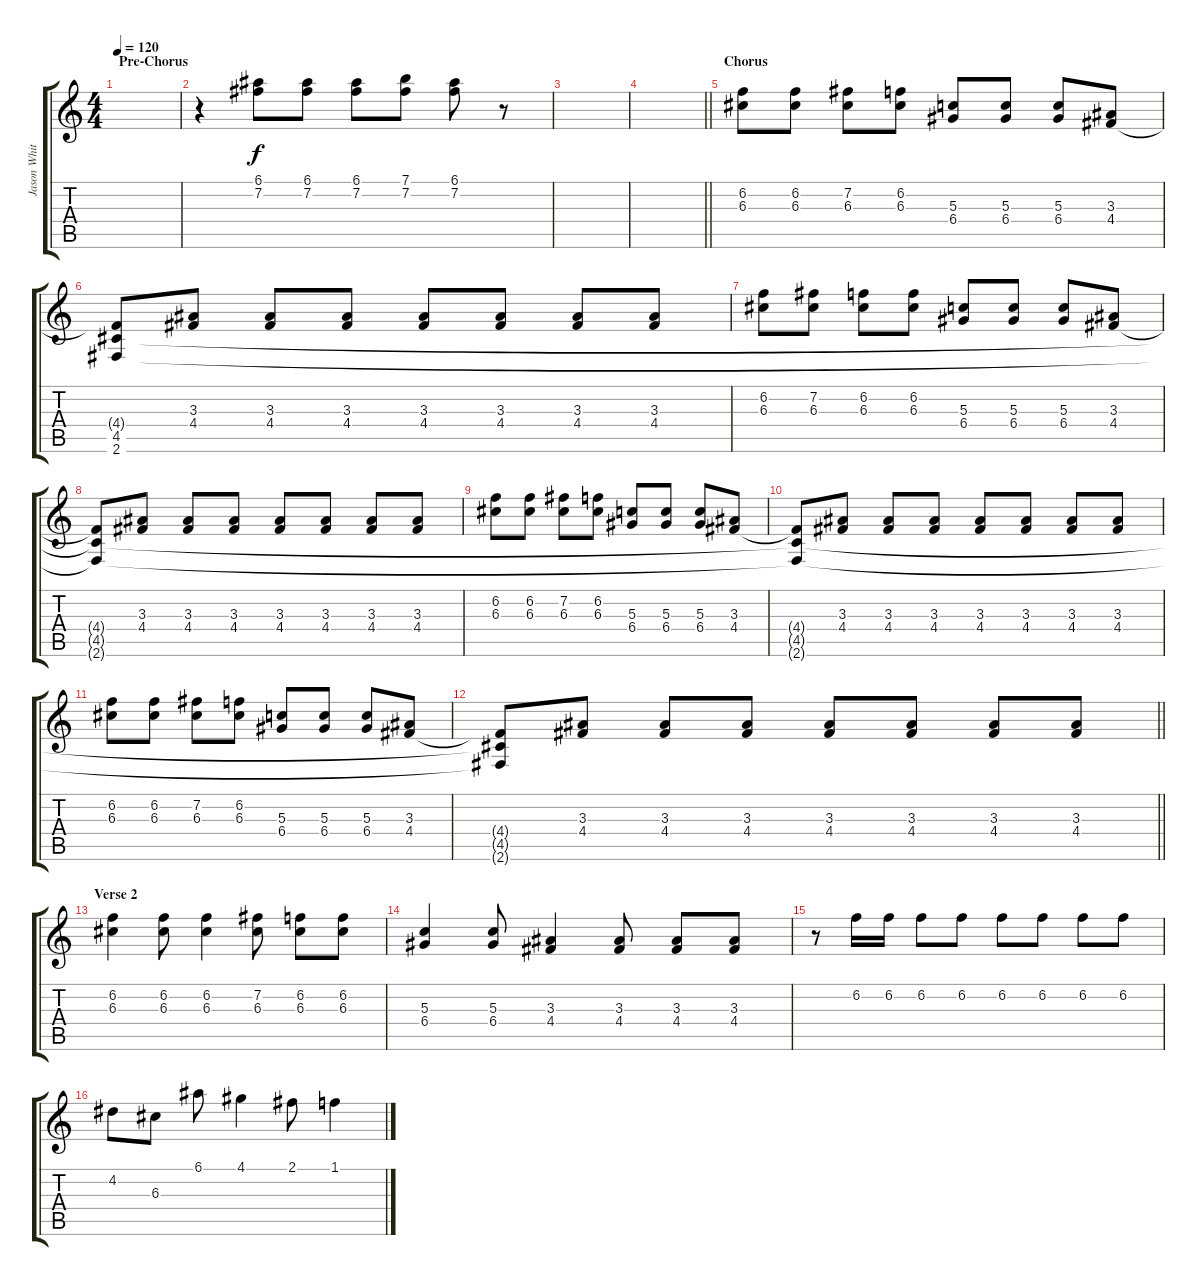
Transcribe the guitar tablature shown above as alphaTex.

\track ("Jason White" "Jason Whit") {instrument distortionguitar}
\staff {score tabs}
\tuning (E4 B3 G3 D3 A2 E2) {hide}
\ts (4 4)
\section ("" "Pre-Chorus")
\tempo 120
\clef g2
\ks c
|
r.4 (6.1 7.2).8 (6.1 7.2).8 (6.1 7.2).8 (7.1 7.2).8 (6.1 7.2).8 r.8 |
|
\barLineRight lightlight
|
\section ("" "Chorus")
(6.2 6.3).8 (6.2 6.3).8 (7.2 6.3).8 (6.2 6.3).8 (5.3 6.4).8 (5.3 6.4).8 (5.3 6.4).8 (3.3 4.4).8 |
(4.4{t} 4.5 2.6).8 (3.3 4.4).8 (3.3 4.4).8 (3.3 4.4).8 (3.3 4.4).8 (3.3 4.4).8 (3.3 4.4).8 (3.3 4.4).8 |
(6.2 6.3).8 (7.2 6.3).8 (6.2 6.3).8 (6.2 6.3).8 (5.3 6.4).8 (5.3 6.4).8 (5.3 6.4).8 (3.3 4.4).8 |
(4.4{t} 4.5{t} 2.6{t}).8 (3.3 4.4).8 (3.3 4.4).8 (3.3 4.4).8 (3.3 4.4).8 (3.3 4.4).8 (3.3 4.4).8 (3.3 4.4).8 |
(6.2 6.3).8 (6.2 6.3).8 (7.2 6.3).8 (6.2 6.3).8 (5.3 6.4).8 (5.3 6.4).8 (5.3 6.4).8 (3.3 4.4).8 |
(4.4{t} 4.5{t} 2.6{t}).8 (3.3 4.4).8 (3.3 4.4).8 (3.3 4.4).8 (3.3 4.4).8 (3.3 4.4).8 (3.3 4.4).8 (3.3 4.4).8 |
(6.2 6.3).8 (6.2 6.3).8 (7.2 6.3).8 (6.2 6.3).8 (5.3 6.4).8 (5.3 6.4).8 (5.3 6.4).8 (3.3 4.4).8 |
\barLineRight lightlight
(4.4{t} 4.5{t} 2.6{t}).8 (3.3 4.4).8 (3.3 4.4).8 (3.3 4.4).8 (3.3 4.4).8 (3.3 4.4).8 (3.3 4.4).8 (3.3 4.4).8 |
\section ("" "Verse 2")
(6.2 6.3).4 (6.2 6.3).8 (6.2 6.3).4 (7.2 6.3).8 (6.2 6.3).8 (6.2 6.3).8 |
(5.3 6.4).4 (5.3 6.4).8 (3.3 4.4).4 (3.3 4.4).8 (3.3 4.4).8 (3.3 4.4).8 |
r.8 6.2.16 6.2.16 6.2.8 6.2.8 6.2.8 6.2.8 6.2.8 6.2.8 |
4.2.8 6.3.8 6.1.8 4.1.4 2.1.8 1.1.4
